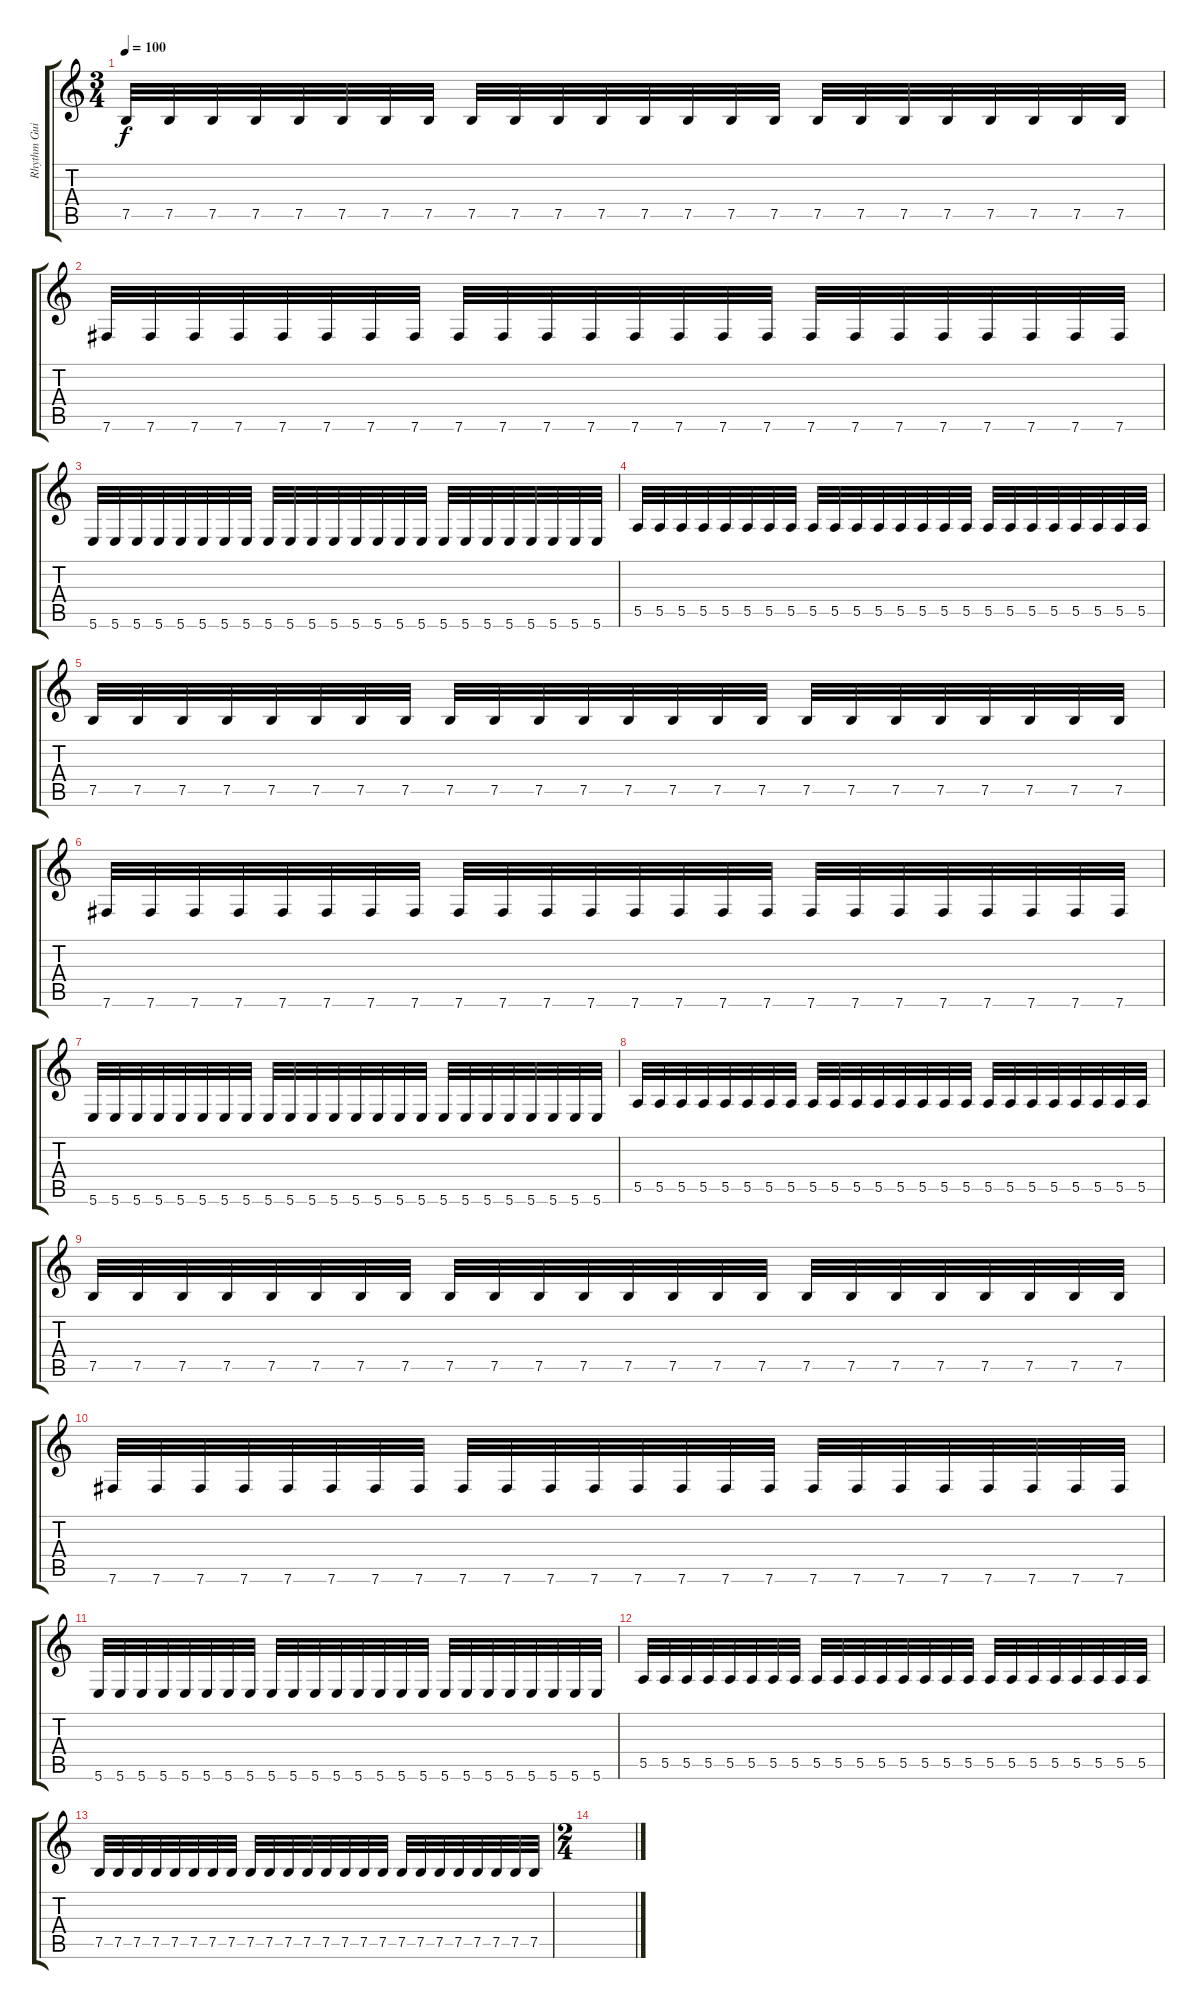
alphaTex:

\track ("Rhythm Guitar" "Rhythm Gui") {instrument distortionguitar}
\staff {score tabs}
\tuning (B3 Gb3 D3 A2 E2 B1) {hide}
\ts (3 4)
\tempo 100
\clef g2
\ks c
7.5.32{dy f} 7.5.32 7.5.32 7.5.32 7.5.32 7.5.32 7.5.32 7.5.32 7.5.32 7.5.32 7.5.32 7.5.32 7.5.32 7.5.32 7.5.32 7.5.32 7.5.32 7.5.32 7.5.32 7.5.32 7.5.32 7.5.32 7.5.32 7.5.32 |
7.6.32 7.6.32 7.6.32 7.6.32 7.6.32 7.6.32 7.6.32 7.6.32 7.6.32 7.6.32 7.6.32 7.6.32 7.6.32 7.6.32 7.6.32 7.6.32 7.6.32 7.6.32 7.6.32 7.6.32 7.6.32 7.6.32 7.6.32 7.6.32 |
5.6.32 5.6.32 5.6.32 5.6.32 5.6.32 5.6.32 5.6.32 5.6.32 5.6.32 5.6.32 5.6.32 5.6.32 5.6.32 5.6.32 5.6.32 5.6.32 5.6.32 5.6.32 5.6.32 5.6.32 5.6.32 5.6.32 5.6.32 5.6.32 |
5.5.32 5.5.32 5.5.32 5.5.32 5.5.32 5.5.32 5.5.32 5.5.32 5.5.32 5.5.32 5.5.32 5.5.32 5.5.32 5.5.32 5.5.32 5.5.32 5.5.32 5.5.32 5.5.32 5.5.32 5.5.32 5.5.32 5.5.32 5.5.32 |
7.5.32 7.5.32 7.5.32 7.5.32 7.5.32 7.5.32 7.5.32 7.5.32 7.5.32 7.5.32 7.5.32 7.5.32 7.5.32 7.5.32 7.5.32 7.5.32 7.5.32 7.5.32 7.5.32 7.5.32 7.5.32 7.5.32 7.5.32 7.5.32 |
7.6.32 7.6.32 7.6.32 7.6.32 7.6.32 7.6.32 7.6.32 7.6.32 7.6.32 7.6.32 7.6.32 7.6.32 7.6.32 7.6.32 7.6.32 7.6.32 7.6.32 7.6.32 7.6.32 7.6.32 7.6.32 7.6.32 7.6.32 7.6.32 |
5.6.32 5.6.32 5.6.32 5.6.32 5.6.32 5.6.32 5.6.32 5.6.32 5.6.32 5.6.32 5.6.32 5.6.32 5.6.32 5.6.32 5.6.32 5.6.32 5.6.32 5.6.32 5.6.32 5.6.32 5.6.32 5.6.32 5.6.32 5.6.32 |
5.5.32 5.5.32 5.5.32 5.5.32 5.5.32 5.5.32 5.5.32 5.5.32 5.5.32 5.5.32 5.5.32 5.5.32 5.5.32 5.5.32 5.5.32 5.5.32 5.5.32 5.5.32 5.5.32 5.5.32 5.5.32 5.5.32 5.5.32 5.5.32 |
7.5.32 7.5.32 7.5.32 7.5.32 7.5.32 7.5.32 7.5.32 7.5.32 7.5.32 7.5.32 7.5.32 7.5.32 7.5.32 7.5.32 7.5.32 7.5.32 7.5.32 7.5.32 7.5.32 7.5.32 7.5.32 7.5.32 7.5.32 7.5.32 |
7.6.32 7.6.32 7.6.32 7.6.32 7.6.32 7.6.32 7.6.32 7.6.32 7.6.32 7.6.32 7.6.32 7.6.32 7.6.32 7.6.32 7.6.32 7.6.32 7.6.32 7.6.32 7.6.32 7.6.32 7.6.32 7.6.32 7.6.32 7.6.32 |
5.6.32 5.6.32 5.6.32 5.6.32 5.6.32 5.6.32 5.6.32 5.6.32 5.6.32 5.6.32 5.6.32 5.6.32 5.6.32 5.6.32 5.6.32 5.6.32 5.6.32 5.6.32 5.6.32 5.6.32 5.6.32 5.6.32 5.6.32 5.6.32 |
5.5.32 5.5.32 5.5.32 5.5.32 5.5.32 5.5.32 5.5.32 5.5.32 5.5.32 5.5.32 5.5.32 5.5.32 5.5.32 5.5.32 5.5.32 5.5.32 5.5.32 5.5.32 5.5.32 5.5.32 5.5.32 5.5.32 5.5.32 5.5.32 |
7.5.32 7.5.32 7.5.32 7.5.32 7.5.32 7.5.32 7.5.32 7.5.32 7.5.32 7.5.32 7.5.32 7.5.32 7.5.32 7.5.32 7.5.32 7.5.32 7.5.32 7.5.32 7.5.32 7.5.32 7.5.32 7.5.32 7.5.32 7.5.32 |
\ts (2 4)
